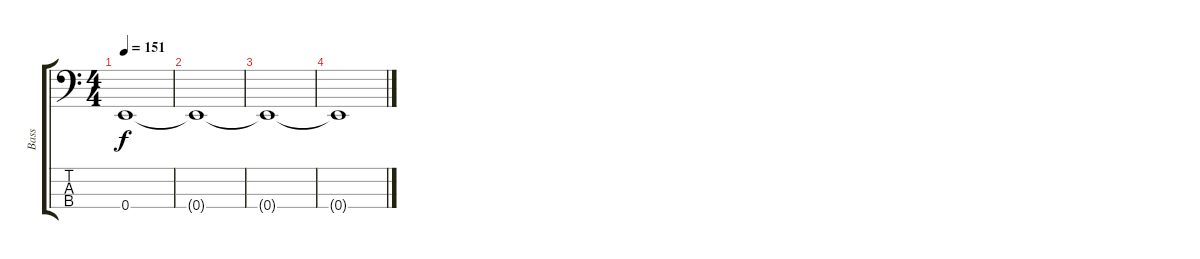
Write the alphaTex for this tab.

\track ("Bass" "Bass") {instrument electricbassfinger}
\staff {score tabs}
\tuning (G2 D2 A1 E1) {hide}
\ts (4 4)
\tempo 151
\clef f4
\ks c
0.4{t}.1{dy f} |
0.4{t}.1 |
0.4{t}.1 |
0.4{t}.1
